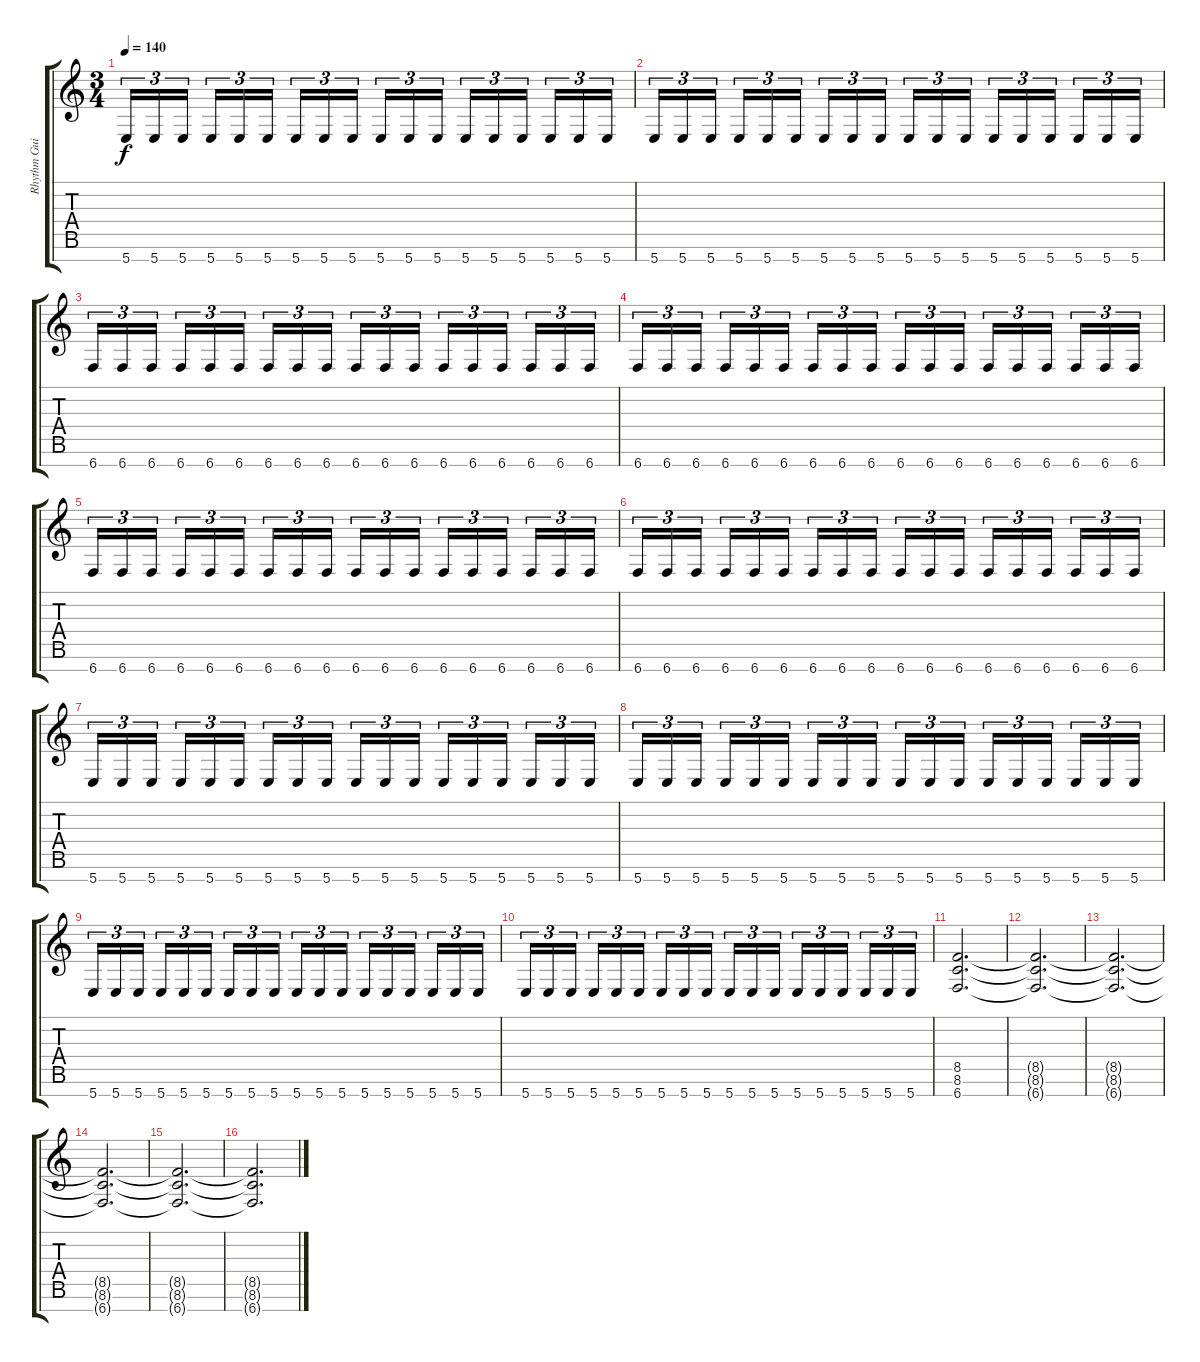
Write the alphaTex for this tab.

\track ("Rhythm Guitar" "Rhythm Gui") {instrument distortionguitar}
\staff {score tabs}
\tuning (E4 B3 G3 D3 A2 E2 B1) {hide}
\ts (3 4)
\tempo 140
\clef g2
\ks c
5.7.16{tu (3 2) dy f} 5.7.16{tu (3 2)} 5.7.16{tu (3 2) beam splitsecondary} 5.7.16{tu (3 2)} 5.7.16{tu (3 2)} 5.7.16{tu (3 2)} 5.7.16{tu (3 2)} 5.7.16{tu (3 2)} 5.7.16{tu (3 2) beam splitsecondary} 5.7.16{tu (3 2)} 5.7.16{tu (3 2)} 5.7.16{tu (3 2)} 5.7.16{tu (3 2)} 5.7.16{tu (3 2)} 5.7.16{tu (3 2) beam splitsecondary} 5.7.16{tu (3 2)} 5.7.16{tu (3 2)} 5.7.16{tu (3 2)} |
5.7.16{tu (3 2)} 5.7.16{tu (3 2)} 5.7.16{tu (3 2) beam splitsecondary} 5.7.16{tu (3 2)} 5.7.16{tu (3 2)} 5.7.16{tu (3 2)} 5.7.16{tu (3 2)} 5.7.16{tu (3 2)} 5.7.16{tu (3 2) beam splitsecondary} 5.7.16{tu (3 2)} 5.7.16{tu (3 2)} 5.7.16{tu (3 2)} 5.7.16{tu (3 2)} 5.7.16{tu (3 2)} 5.7.16{tu (3 2) beam splitsecondary} 5.7.16{tu (3 2)} 5.7.16{tu (3 2)} 5.7.16{tu (3 2)} |
6.7.16{tu (3 2)} 6.7.16{tu (3 2)} 6.7.16{tu (3 2) beam splitsecondary} 6.7.16{tu (3 2)} 6.7.16{tu (3 2)} 6.7.16{tu (3 2)} 6.7.16{tu (3 2)} 6.7.16{tu (3 2)} 6.7.16{tu (3 2) beam splitsecondary} 6.7.16{tu (3 2)} 6.7.16{tu (3 2)} 6.7.16{tu (3 2)} 6.7.16{tu (3 2)} 6.7.16{tu (3 2)} 6.7.16{tu (3 2) beam splitsecondary} 6.7.16{tu (3 2)} 6.7.16{tu (3 2)} 6.7.16{tu (3 2)} |
6.7.16{tu (3 2)} 6.7.16{tu (3 2)} 6.7.16{tu (3 2) beam splitsecondary} 6.7.16{tu (3 2)} 6.7.16{tu (3 2)} 6.7.16{tu (3 2)} 6.7.16{tu (3 2)} 6.7.16{tu (3 2)} 6.7.16{tu (3 2) beam splitsecondary} 6.7.16{tu (3 2)} 6.7.16{tu (3 2)} 6.7.16{tu (3 2)} 6.7.16{tu (3 2)} 6.7.16{tu (3 2)} 6.7.16{tu (3 2) beam splitsecondary} 6.7.16{tu (3 2)} 6.7.16{tu (3 2)} 6.7.16{tu (3 2)} |
6.7.16{tu (3 2)} 6.7.16{tu (3 2)} 6.7.16{tu (3 2) beam splitsecondary} 6.7.16{tu (3 2)} 6.7.16{tu (3 2)} 6.7.16{tu (3 2)} 6.7.16{tu (3 2)} 6.7.16{tu (3 2)} 6.7.16{tu (3 2) beam splitsecondary} 6.7.16{tu (3 2)} 6.7.16{tu (3 2)} 6.7.16{tu (3 2)} 6.7.16{tu (3 2)} 6.7.16{tu (3 2)} 6.7.16{tu (3 2) beam splitsecondary} 6.7.16{tu (3 2)} 6.7.16{tu (3 2)} 6.7.16{tu (3 2)} |
6.7.16{tu (3 2)} 6.7.16{tu (3 2)} 6.7.16{tu (3 2) beam splitsecondary} 6.7.16{tu (3 2)} 6.7.16{tu (3 2)} 6.7.16{tu (3 2)} 6.7.16{tu (3 2)} 6.7.16{tu (3 2)} 6.7.16{tu (3 2) beam splitsecondary} 6.7.16{tu (3 2)} 6.7.16{tu (3 2)} 6.7.16{tu (3 2)} 6.7.16{tu (3 2)} 6.7.16{tu (3 2)} 6.7.16{tu (3 2) beam splitsecondary} 6.7.16{tu (3 2)} 6.7.16{tu (3 2)} 6.7.16{tu (3 2)} |
5.7.16{tu (3 2)} 5.7.16{tu (3 2)} 5.7.16{tu (3 2) beam splitsecondary} 5.7.16{tu (3 2)} 5.7.16{tu (3 2)} 5.7.16{tu (3 2)} 5.7.16{tu (3 2)} 5.7.16{tu (3 2)} 5.7.16{tu (3 2) beam splitsecondary} 5.7.16{tu (3 2)} 5.7.16{tu (3 2)} 5.7.16{tu (3 2)} 5.7.16{tu (3 2)} 5.7.16{tu (3 2)} 5.7.16{tu (3 2) beam splitsecondary} 5.7.16{tu (3 2)} 5.7.16{tu (3 2)} 5.7.16{tu (3 2)} |
5.7.16{tu (3 2)} 5.7.16{tu (3 2)} 5.7.16{tu (3 2) beam splitsecondary} 5.7.16{tu (3 2)} 5.7.16{tu (3 2)} 5.7.16{tu (3 2)} 5.7.16{tu (3 2)} 5.7.16{tu (3 2)} 5.7.16{tu (3 2) beam splitsecondary} 5.7.16{tu (3 2)} 5.7.16{tu (3 2)} 5.7.16{tu (3 2)} 5.7.16{tu (3 2)} 5.7.16{tu (3 2)} 5.7.16{tu (3 2) beam splitsecondary} 5.7.16{tu (3 2)} 5.7.16{tu (3 2)} 5.7.16{tu (3 2)} |
5.7.16{tu (3 2)} 5.7.16{tu (3 2)} 5.7.16{tu (3 2) beam splitsecondary} 5.7.16{tu (3 2)} 5.7.16{tu (3 2)} 5.7.16{tu (3 2)} 5.7.16{tu (3 2)} 5.7.16{tu (3 2)} 5.7.16{tu (3 2) beam splitsecondary} 5.7.16{tu (3 2)} 5.7.16{tu (3 2)} 5.7.16{tu (3 2)} 5.7.16{tu (3 2)} 5.7.16{tu (3 2)} 5.7.16{tu (3 2) beam splitsecondary} 5.7.16{tu (3 2)} 5.7.16{tu (3 2)} 5.7.16{tu (3 2)} |
5.7.16{tu (3 2)} 5.7.16{tu (3 2)} 5.7.16{tu (3 2) beam splitsecondary} 5.7.16{tu (3 2)} 5.7.16{tu (3 2)} 5.7.16{tu (3 2)} 5.7.16{tu (3 2)} 5.7.16{tu (3 2)} 5.7.16{tu (3 2) beam splitsecondary} 5.7.16{tu (3 2)} 5.7.16{tu (3 2)} 5.7.16{tu (3 2)} 5.7.16{tu (3 2)} 5.7.16{tu (3 2)} 5.7.16{tu (3 2) beam splitsecondary} 5.7.16{tu (3 2)} 5.7.16{tu (3 2)} 5.7.16{tu (3 2)} |
(8.5 8.6 6.7).2{d} |
(8.5{t} 8.6{t} 6.7{t}).2{d} |
(8.5{t} 8.6{t} 6.7{t}).2{d} |
(8.5{t} 8.6{t} 6.7{t}).2{d} |
(8.5{t} 8.6{t} 6.7{t}).2{d} |
(8.5{t} 8.6{t} 6.7{t}).2{d}
